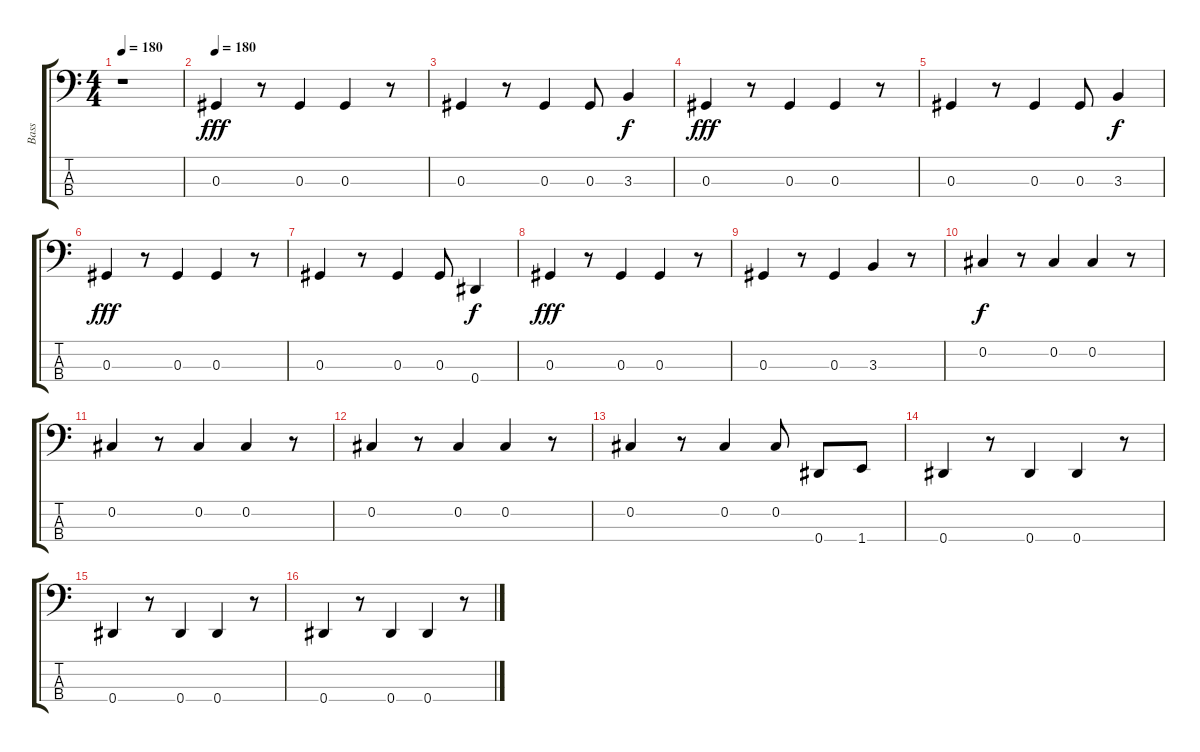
\track ("Bass" "Bass") {instrument electricbassfinger}
\staff {score tabs}
\tuning (Gb2 Db2 Ab1 Eb1) {hide}
\ts (4 4)
\tempo 180
\clef f4
\ks c
r.1{dy fff} |
\tempo 180
0.3.4 r.8 0.3.4 0.3.4 r.8 |
0.3.4 r.8 0.3.4 0.3.8 3.3.4{dy f} |
0.3.4{dy fff} r.8 0.3.4 0.3.4 r.8 |
0.3.4 r.8 0.3.4 0.3.8 3.3.4{dy f} |
0.3.4{dy fff} r.8 0.3.4 0.3.4 r.8 |
0.3.4 r.8 0.3.4 0.3.8 0.4.4{dy f} |
0.3.4{dy fff} r.8 0.3.4 0.3.4 r.8 |
0.3.4 r.8 0.3.4 3.3.4 r.8 |
0.2.4{dy f} r.8 0.2.4 0.2.4 r.8 |
0.2.4 r.8 0.2.4 0.2.4 r.8 |
0.2.4 r.8 0.2.4 0.2.4 r.8 |
0.2.4 r.8 0.2.4 0.2.8 0.4.8 1.4.8 |
0.4.4 r.8 0.4.4 0.4.4 r.8 |
0.4.4 r.8 0.4.4 0.4.4 r.8 |
0.4.4 r.8 0.4.4 0.4.4 r.8
